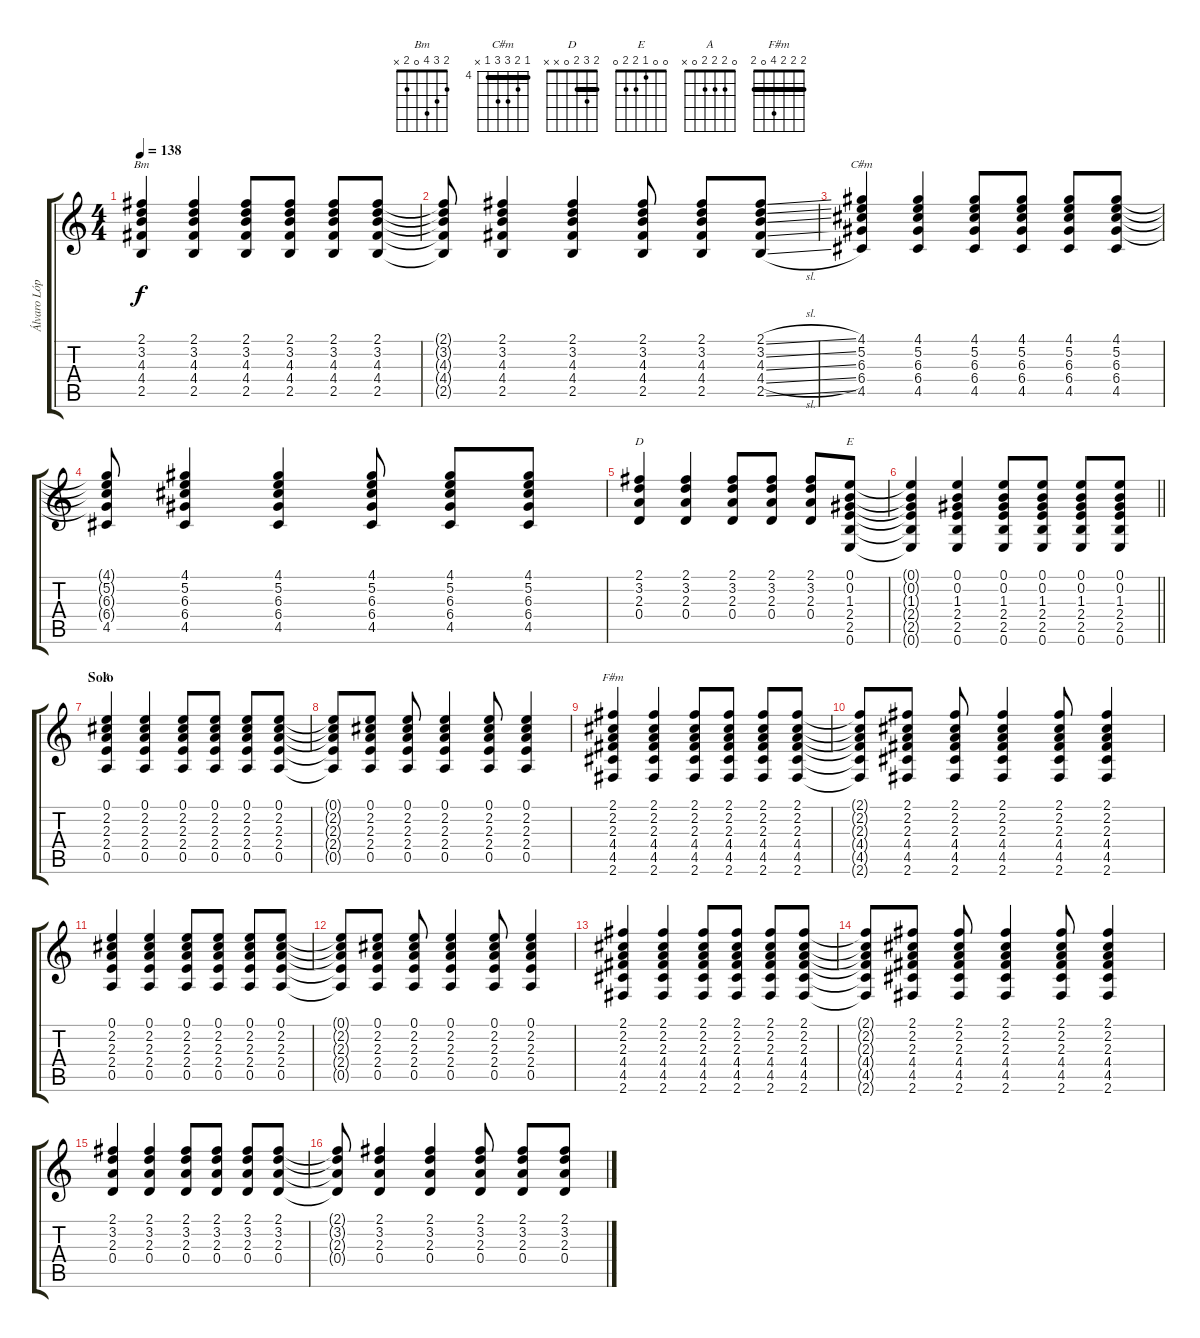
\track ("Álvaro López" "Álvaro Lóp") {instrument acousticguitarsteel}
\staff {score tabs}
\tuning (E4 B3 G3 D3 A2 E2) {hide}
\chord ("Bm" 2 3 4 0 2 x)
\chord ("C#m" 4 5 6 6 4 x) {firstfret 4 barre 4}
\chord ("D" 2 3 2 0 x x) {barre 2}
\chord ("E" 0 0 1 2 2 0)
\chord ("A" 0 2 2 2 0 x)
\chord ("F#m" 2 2 2 4 0 2) {barre 2}
\ts (4 4)
\tempo 138
\clef g2
\ks c
(2.1 3.2 4.3 4.4 2.5).4{ch "Bm" dy f} (2.1 3.2 4.3 4.4 2.5).4 (2.1 3.2 4.3 4.4 2.5).8 (2.1 3.2 4.3 4.4 2.5).8 (2.1 3.2 4.3 4.4 2.5).8 (2.1 3.2 4.3 4.4 2.5).8 |
(2.1{t} 3.2{t} 4.3{t} 4.4{t} 2.5{t}).8 (2.1 3.2 4.3 4.4 2.5).4 (2.1 3.2 4.3 4.4 2.5).4 (2.1 3.2 4.3 4.4 2.5).8 (2.1 3.2 4.3 4.4 2.5).8 (2.1{sl} 3.2{sl} 4.3{sl} 4.4{sl} 2.5{sl}).8 |
(4.1 5.2 6.3 6.4 4.5).4{ch "C#m"} (4.1 5.2 6.3 6.4 4.5).4 (4.1 5.2 6.3 6.4 4.5).8 (4.1 5.2 6.3 6.4 4.5).8 (4.1 5.2 6.3 6.4 4.5).8 (4.1 5.2 6.3 6.4 4.5).8 |
(4.1{t} 5.2{t} 6.3{t} 6.4{t} 4.5).8 (4.1 5.2 6.3 6.4 4.5).4 (4.1 5.2 6.3 6.4 4.5).4 (4.1 5.2 6.3 6.4 4.5).8 (4.1 5.2 6.3 6.4 4.5).8 (4.1 5.2 6.3 6.4 4.5).8 |
(2.1 3.2 2.3 0.4).4{ch "D"} (2.1 3.2 2.3 0.4).4 (2.1 3.2 2.3 0.4).8 (2.1 3.2 2.3 0.4).8 (2.1 3.2 2.3 0.4).8 (0.1 0.2 1.3 2.4 2.5 0.6).8{ch "E"} |
\barLineRight lightlight
(0.1{t} 0.2{t} 1.3{t} 2.4{t} 2.5{t} 0.6{t}).4 (0.1 0.2 1.3 2.4 2.5 0.6).4 (0.1 0.2 1.3 2.4 2.5 0.6).8 (0.1 0.2 1.3 2.4 2.5 0.6).8 (0.1 0.2 1.3 2.4 2.5 0.6).8 (0.1 0.2 1.3 2.4 2.5 0.6).8 |
\section ("" "Solo")
(0.1 2.2 2.3 2.4 0.5).4{ch "A"} (0.1 2.2 2.3 2.4 0.5).4 (0.1 2.2 2.3 2.4 0.5).8 (0.1 2.2 2.3 2.4 0.5).8 (0.1 2.2 2.3 2.4 0.5).8 (0.1 2.2 2.3 2.4 0.5).8 |
(0.1{t} 2.2{t} 2.3{t} 2.4{t} 0.5{t}).8 (0.1 2.2 2.3 2.4 0.5).8 (0.1 2.2 2.3 2.4 0.5).8 (0.1 2.2 2.3 2.4 0.5).4 (0.1 2.2 2.3 2.4 0.5).8 (0.1 2.2 2.3 2.4 0.5).4 |
(2.1 2.2 2.3 4.4 4.5 2.6).4{ch "F#m"} (2.1 2.2 2.3 4.4 4.5 2.6).4 (2.1 2.2 2.3 4.4 4.5 2.6).8 (2.1 2.2 2.3 4.4 4.5 2.6).8 (2.1 2.2 2.3 4.4 4.5 2.6).8 (2.1 2.2 2.3 4.4 4.5 2.6).8 |
(2.1{t} 2.2{t} 2.3{t} 4.4{t} 4.5{t} 2.6{t}).8 (2.1 2.2 2.3 4.4 4.5 2.6).8 (2.1 2.2 2.3 4.4 4.5 2.6).8 (2.1 2.2 2.3 4.4 4.5 2.6).4 (2.1 2.2 2.3 4.4 4.5 2.6).8 (2.1 2.2 2.3 4.4 4.5 2.6).4 |
(0.1 2.2 2.3 2.4 0.5).4 (0.1 2.2 2.3 2.4 0.5).4 (0.1 2.2 2.3 2.4 0.5).8 (0.1 2.2 2.3 2.4 0.5).8 (0.1 2.2 2.3 2.4 0.5).8 (0.1 2.2 2.3 2.4 0.5).8 |
(0.1{t} 2.2{t} 2.3{t} 2.4{t} 0.5{t}).8 (0.1 2.2 2.3 2.4 0.5).8 (0.1 2.2 2.3 2.4 0.5).8 (0.1 2.2 2.3 2.4 0.5).4 (0.1 2.2 2.3 2.4 0.5).8 (0.1 2.2 2.3 2.4 0.5).4 |
(2.1 2.2 2.3 4.4 4.5 2.6).4 (2.1 2.2 2.3 4.4 4.5 2.6).4 (2.1 2.2 2.3 4.4 4.5 2.6).8 (2.1 2.2 2.3 4.4 4.5 2.6).8 (2.1 2.2 2.3 4.4 4.5 2.6).8 (2.1 2.2 2.3 4.4 4.5 2.6).8 |
(2.1{t} 2.2{t} 2.3{t} 4.4{t} 4.5{t} 2.6{t}).8 (2.1 2.2 2.3 4.4 4.5 2.6).8 (2.1 2.2 2.3 4.4 4.5 2.6).8 (2.1 2.2 2.3 4.4 4.5 2.6).4 (2.1 2.2 2.3 4.4 4.5 2.6).8 (2.1 2.2 2.3 4.4 4.5 2.6).4 |
(2.1 3.2 2.3 0.4).4 (2.1 3.2 2.3 0.4).4 (2.1 3.2 2.3 0.4).8 (2.1 3.2 2.3 0.4).8 (2.1 3.2 2.3 0.4).8 (2.1 3.2 2.3 0.4).8 |
(2.1{t} 3.2{t} 2.3{t} 0.4{t}).8 (2.1 3.2 2.3 0.4).4 (2.1 3.2 2.3 0.4).4 (2.1 3.2 2.3 0.4).8 (2.1 3.2 2.3 0.4).8 (2.1 3.2 2.3 0.4).8
